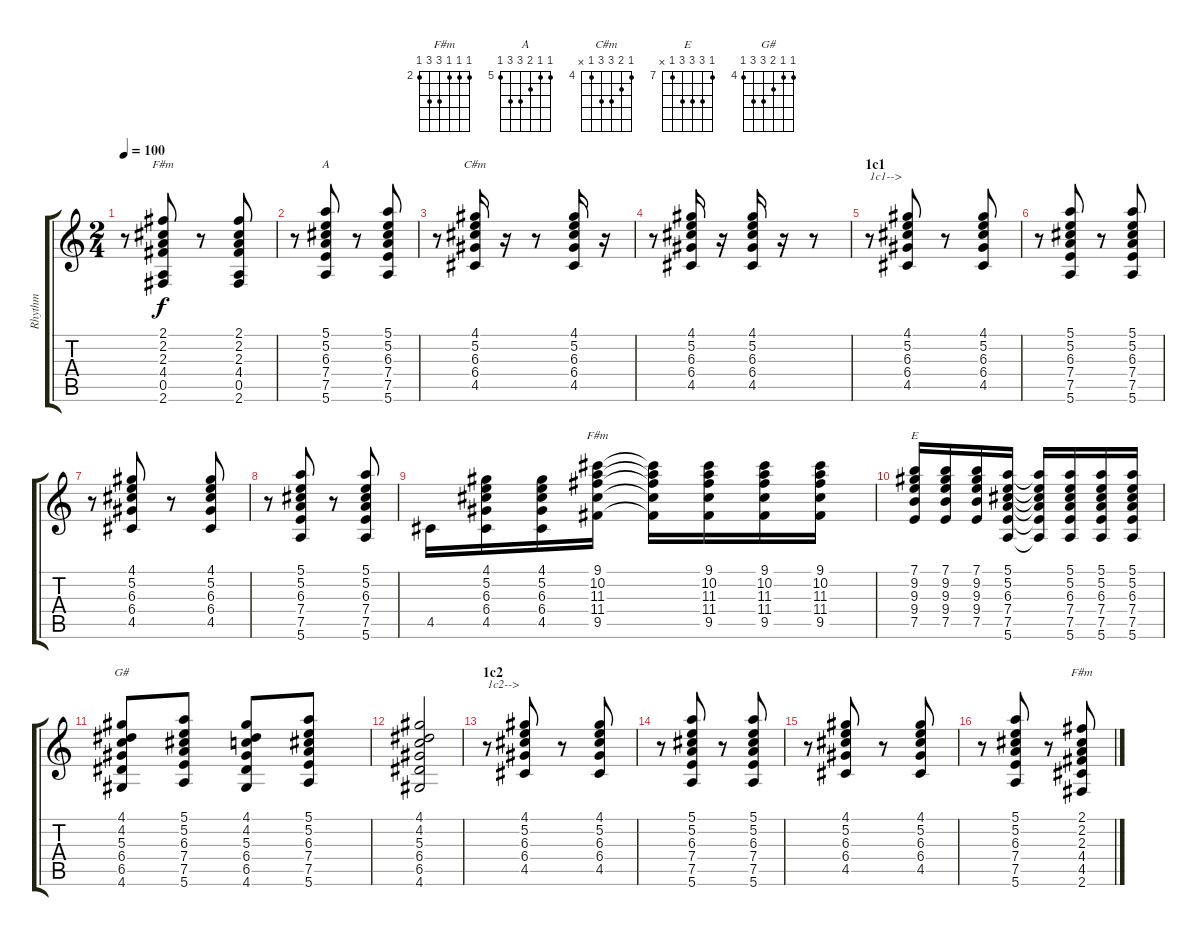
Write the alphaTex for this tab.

\track ("Rhythm" "Rhythm") {instrument acousticguitarsteel}
\staff {score tabs}
\tuning (E4 B3 G3 D3 A2 E2) {hide}
\chord ("F#m" 2 2 2 4 0 2)
\chord ("A" 5 5 6 7 7 5) {firstfret 5}
\chord ("C#m" 4 5 6 6 4 x) {firstfret 4}
\chord ("F#m" 9 10 11 11 9 x) {firstfret 9}
\chord ("E" 7 9 9 9 7 x) {firstfret 7}
\chord ("G#" 4 4 5 6 6 4) {firstfret 4}
\chord ("F#m" 2 2 2 4 4 2) {firstfret 2}
\ts (2 4)
\tempo 100
\clef g2
\ks c
r.8{dy f} (2.1 2.2 2.3 4.4 0.5 2.6).8{ch "F#m"} r.8 (2.1 2.2 2.3 4.4 0.5 2.6).8 |
r.8 (5.1 5.2 6.3 7.4 7.5 5.6).8{ch "A"} r.8 (5.1 5.2 6.3 7.4 7.5 5.6).8 |
r.8 (4.1 5.2 6.3 6.4 4.5).16{ch "C#m"} r.16 r.8 (4.1 5.2 6.3 6.4 4.5).16 r.16 |
r.8 (4.1 5.2 6.3 6.4 4.5).16 r.16 (4.1 5.2 6.3 6.4 4.5).16 r.16 r.8 |
\section ("" "1c1")
r.8{txt "1c1-->"} (4.1 5.2 6.3 6.4 4.5).8 r.8 (4.1 5.2 6.3 6.4 4.5).8 |
r.8 (5.1 5.2 6.3 7.4 7.5 5.6).8 r.8 (5.1 5.2 6.3 7.4 7.5 5.6).8 |
r.8 (4.1 5.2 6.3 6.4 4.5).8 r.8 (4.1 5.2 6.3 6.4 4.5).8 |
r.8 (5.1 5.2 6.3 7.4 7.5 5.6).8 r.8 (5.1 5.2 6.3 7.4 7.5 5.6).8 |
4.5.16 (4.1 5.2 6.3 6.4 4.5).16 (4.1 5.2 6.3 6.4 4.5).16 (9.1 10.2 11.3 11.4 9.5).16{ch "F#m"} (9.1{t} 10.2{t} 11.3{t} 11.4{t} 9.5{t}).16 (9.1 10.2 11.3 11.4 9.5).16 (9.1 10.2 11.3 11.4 9.5).16 (9.1 10.2 11.3 11.4 9.5).16 |
(7.1 9.2 9.3 9.4 7.5).16{ch "E"} (7.1 9.2 9.3 9.4 7.5).16 (7.1 9.2 9.3 9.4 7.5).16 (5.1 5.2 6.3 7.4 7.5 5.6).16 (5.1{t} 5.2{t} 6.3{t} 7.4{t} 7.5{t} 5.6{t}).16 (5.1 5.2 6.3 7.4 7.5 5.6).16 (5.1 5.2 6.3 7.4 7.5 5.6).16 (5.1 5.2 6.3 7.4 7.5 5.6).16 |
(4.1 4.2 5.3 6.4 6.5 4.6).8{ch "G#"} (5.1 5.2 6.3 7.4 7.5 5.6).8 (4.1 4.2 5.3 6.4 6.5 4.6).8 (5.1 5.2 6.3 7.4 7.5 5.6).8 |
(4.1 4.2 5.3 6.4 6.5 4.6).2 |
\section ("" "1c2")
r.8{txt "1c2-->"} (4.1 5.2 6.3 6.4 4.5).8 r.8 (4.1 5.2 6.3 6.4 4.5).8 |
r.8 (5.1 5.2 6.3 7.4 7.5 5.6).8 r.8 (5.1 5.2 6.3 7.4 7.5 5.6).8 |
r.8 (4.1 5.2 6.3 6.4 4.5).8 r.8 (4.1 5.2 6.3 6.4 4.5).8 |
r.8 (5.1 5.2 6.3 7.4 7.5 5.6).8 r.8 (2.1 2.2 2.3 4.4 4.5 2.6).8{ch "F#m"}
